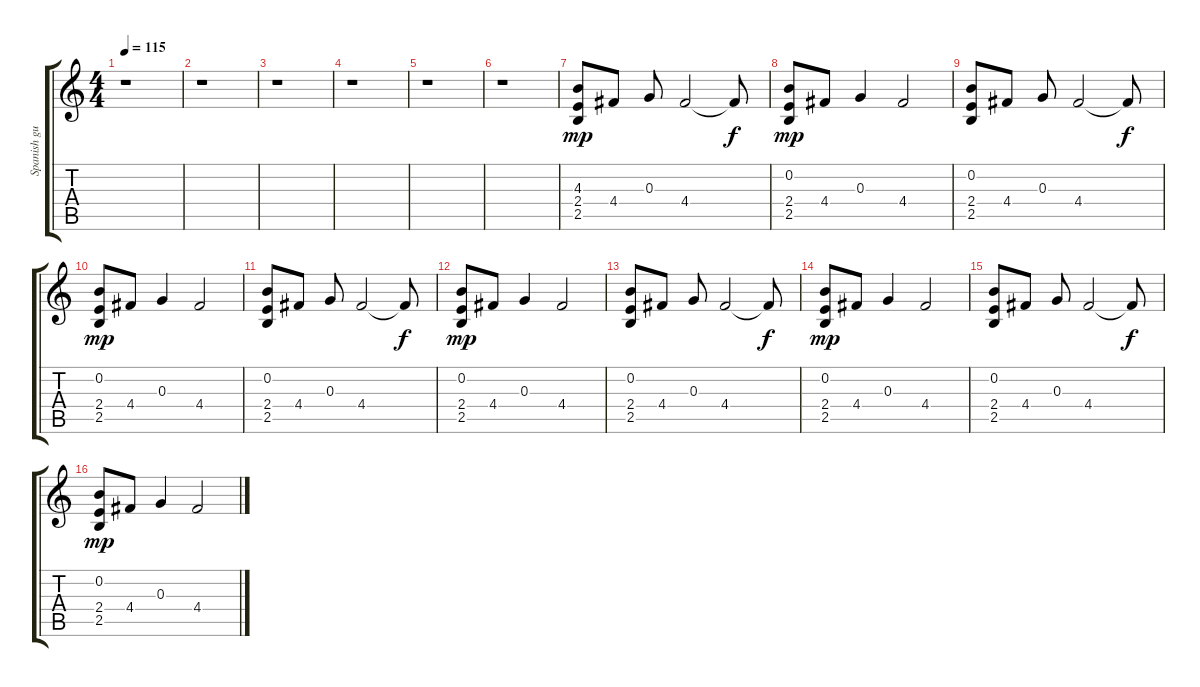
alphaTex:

\track ("Spanish guitar      " "Spanish gu") {instrument acousticguitarnylon}
\staff {score tabs}
\tuning (E4 B3 G3 D3 A2 E2) {hide}
\ts (4 4)
\tempo 115
\clef g2
\ks c
r.1{dy mp instrument acousticguitarnylon} |
r.1 |
r.1 |
r.1 |
r.1 |
r.1 |
(4.3 2.4 2.5).8 4.4.8 0.3.8 4.4.2 4.4{t}.8{dy f} |
(0.2 2.4 2.5).8{dy mp} 4.4.8 0.3.4 4.4.2 |
(0.2 2.4 2.5).8 4.4.8 0.3.8 4.4.2 4.4{t}.8{dy f} |
(0.2 2.4 2.5).8{dy mp} 4.4.8 0.3.4 4.4.2 |
(0.2 2.4 2.5).8 4.4.8 0.3.8 4.4.2 4.4{t}.8{dy f} |
(0.2 2.4 2.5).8{dy mp} 4.4.8 0.3.4 4.4.2 |
(0.2 2.4 2.5).8 4.4.8 0.3.8 4.4.2 4.4{t}.8{dy f} |
(0.2 2.4 2.5).8{dy mp} 4.4.8 0.3.4 4.4.2 |
(0.2 2.4 2.5).8 4.4.8 0.3.8 4.4.2 4.4{t}.8{dy f} |
(0.2 2.4 2.5).8{dy mp} 4.4.8 0.3.4 4.4.2
